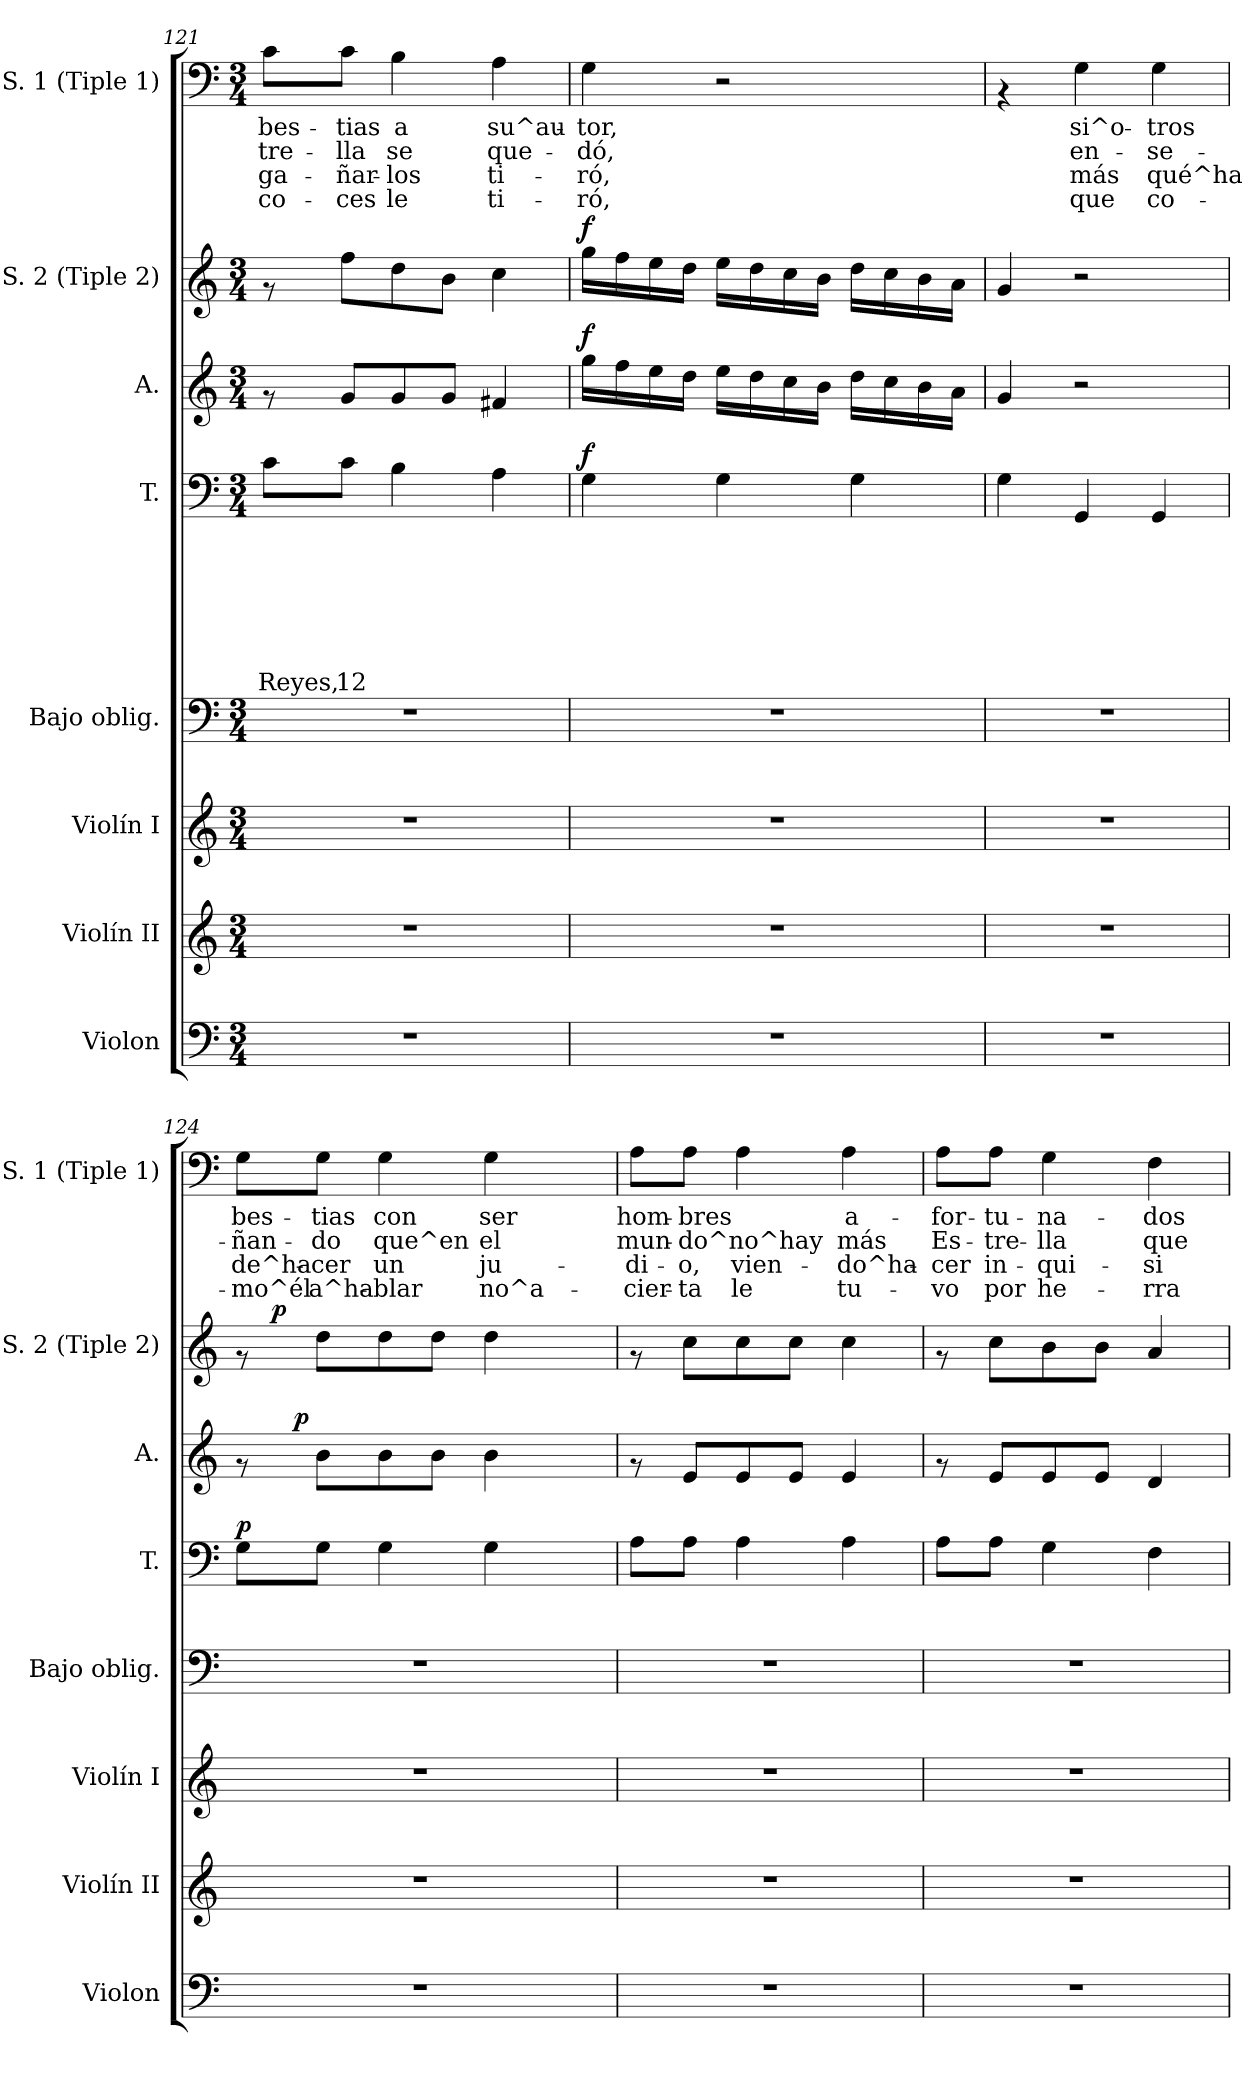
**kern	**kern	**kern	**kern	**kern	**text	**text	**text	**text	**text	**text	**text	**dynam	**kern	**dynam	**kern	**dynam	**kern	**text	**text	**text	**text
*part8	*part7	*part6	*part5	*part4	*part4	*part4	*part4	*part4	*part4	*part4	*part4	*part4	*part3	*part3	*part2	*part2	*part1	*part1	*part1	*part1	*part1
*staff8	*staff7	*staff6	*staff5	*staff4	*staff4	*staff4	*staff4	*staff4	*staff4	*staff4	*staff4	*staff4	*staff3	*staff3	*staff2	*staff2	*staff1	*staff1	*staff1	*staff1	*staff1
*I"Violon	*I"Violín II	*I"Violín I	*I"Bajo oblig.	*I"T.	*	*	*	*	*	*	*	*	*I"A.	*	*I"S. 2 (Tiple 2)	*	*I"S. 1 (Tiple 1)	*	*	*	*
*I'Violon	*I'Violín II	*I'Violín I	*I'Bajo oblig.	*I'T.	*	*	*	*	*	*	*	*	*I'A.	*	*I'S. 2 (Tiple 2)	*	*I'S. 1 (Tiple 1)	*	*	*	*
*clefF4	*clefG2	*clefG2	*clefF4	*clefF4	*	*	*	*	*	*	*	*	*clefG2	*	*clefG2	*	*clefF4	*	*	*	*
*k[]	*k[]	*k[]	*k[]	*k[]	*	*	*	*	*	*	*	*	*k[]	*	*k[]	*	*k[]	*	*	*	*
*C:	*C:	*C:	*C:	*C:	*	*	*	*	*	*	*	*	*C:	*	*C:	*	*C:	*	*	*	*
*M3/4	*M3/4	*M3/4	*M3/4	*M3/4	*	*	*	*	*	*	*	*	*M3/4	*	*M3/4	*	*M3/4	*	*	*	*
=121	=121	=121	=121	=121	=121	=121	=121	=121	=121	=121	=121	=121	=121	=121	=121	=121	=121	=121	=121	=121	=121
!	!	!	!	!	!	!	!	!	!	!	!LO:LY:b	!	!	!	!	!	!	!LO:LY:b	!LO:LY:b	!LO:LY:b	!LO:LY:b
2.r	2.r	2.r	2.r	8c\L	.	.	.	.	.	.	Reyes,	.	8rf	.	8rf	.	8c\L	bes-	-tre-	-ga-	co-
!	!	!	!	!	!	!	!	!	!	!	!LO:LY:b	!	!	!	!	!	!	!LO:LY:b	!LO:LY:b	!LO:LY:b	!LO:LY:b
.	.	.	.	8c\J	.	.	.	.	.	.	12	.	8g/L	.	8ff\L	.	8c\J	-tias	-lla	-ñar-	-ces
!	!	!	!	!	!	!	!	!	!	!	!	!	!	!	!	!	!	!LO:LY:b	!LO:LY:b	!LO:LY:b	!LO:LY:b
.	.	.	.	4B\	.	.	.	.	.	.	.	.	8g/	.	8dd\	.	4B\	a	se	-los	le
.	.	.	.	.	.	.	.	.	.	.	.	.	8g/J	.	8b\J	.	.	.	.	.	.
!	!	!	!	!	!	!	!	!	!	!	!	!	!	!	!	!	!	!LO:LY:b	!LO:LY:b	!LO:LY:b	!LO:LY:b
.	.	.	.	4A\	.	.	.	.	.	.	.	.	4f#X/	.	4cc\	.	4A\	su^au-	que-	ti-	ti-
=122	=122	=122	=122	=122	=122	=122	=122	=122	=122	=122	=122	=122	=122	=122	=122	=122	=122	=122	=122	=122	=122
!	!	!	!	!	!	!	!	!	!	!	!	!LO:DY:a	!	!LO:DY:a	!	!LO:DY:a	!	!LO:LY:b	!LO:LY:b	!LO:LY:b	!LO:LY:b
2.r	2.r	2.r	2.r	4G\	.	.	.	.	.	.	.	f	16gg\LL	f	16gg\LL	f	4G\	-tor,	-dó,	-ró,	-ró,
.	.	.	.	.	.	.	.	.	.	.	.	.	16ff\	.	16ff\	.	.	.	.	.	.
.	.	.	.	.	.	.	.	.	.	.	.	.	16ee\	.	16ee\	.	.	.	.	.	.
.	.	.	.	.	.	.	.	.	.	.	.	.	16dd\JJ	.	16dd\JJ	.	.	.	.	.	.
.	.	.	.	4G\	.	.	.	.	.	.	.	.	16ee\LL	.	16ee\LL	.	2r	.	.	.	.
.	.	.	.	.	.	.	.	.	.	.	.	.	16dd\	.	16dd\	.	.	.	.	.	.
.	.	.	.	.	.	.	.	.	.	.	.	.	16cc\	.	16cc\	.	.	.	.	.	.
.	.	.	.	.	.	.	.	.	.	.	.	.	16b\JJ	.	16b\JJ	.	.	.	.	.	.
.	.	.	.	4G\	.	.	.	.	.	.	.	.	16dd\LL	.	16dd\LL	.	.	.	.	.	.
.	.	.	.	.	.	.	.	.	.	.	.	.	16cc\	.	16cc\	.	.	.	.	.	.
.	.	.	.	.	.	.	.	.	.	.	.	.	16b\	.	16b\	.	.	.	.	.	.
.	.	.	.	.	.	.	.	.	.	.	.	.	16a\JJ	.	16a\JJ	.	.	.	.	.	.
!!LO:PB:g=z
=123	=123	=123	=123	=123	=123	=123	=123	=123	=123	=123	=123	=123	=123	=123	=123	=123	=123	=123	=123	=123	=123
2.r	2.r	2.r	2.r	4G\	.	.	.	.	.	.	.	.	4g/	.	4g/	.	4rAA	.	.	.	.
!	!	!	!	!	!	!	!	!	!	!	!	!	!	!	!	!	!	!LO:LY:b	!LO:LY:b	!LO:LY:b	!LO:LY:b
.	.	.	.	4GG/	.	.	.	.	.	.	.	.	2r	.	2r	.	4G\	si^o-	en-	más	que
!	!	!	!	!	!	!	!	!	!	!	!	!	!	!	!	!	!	!LO:LY:b	!LO:LY:b	!LO:LY:b	!LO:LY:b
.	.	.	.	4GG/	.	.	.	.	.	.	.	.	.	.	.	.	4G\	-tros	-se-	qué^ha	co-
=124	=124	=124	=124	=124	=124	=124	=124	=124	=124	=124	=124	=124	=124	=124	=124	=124	=124	=124	=124	=124	=124
!	!	!	!	!	!	!	!	!	!	!	!	!LO:DY:a	!	!	!	!	!	!LO:LY:b	!LO:LY:b	!LO:LY:b	!LO:LY:b
*	*	*	*	*	*	*	*	*	*	*	*	*	*^	*	*^	*	*	*	*	*	*
2.r	2.r	2.r	2.r	8G\L	.	.	.	.	.	.	.	p	8rf	16.ryy	.	8rf	16ryy	.	8G\L	bes-	-ñan-	de^ha-	-mo^él
!	!	!	!	!	!	!	!	!	!	!	!	!	!	!	!	!	!	!LO:DY:a	!	!	!	!	!
.	.	.	.	.	.	.	.	.	.	.	.	.	.	.	.	.	2ryy	p	.	.	.	.	.
!	!	!	!	!	!	!	!	!	!	!	!	!	!	!	!LO:DY:a	!	!	!	!	!	!	!	!
.	.	.	.	.	.	.	.	.	.	.	.	.	.	2ryy	p	.	.	.	.	.	.	.	.
!	!	!	!	!	!	!	!	!	!	!	!	!	!	!	!	!	!	!	!	!LO:LY:b	!LO:LY:b	!LO:LY:b	!LO:LY:b
.	.	.	.	8G\J	.	.	.	.	.	.	.	.	8b\L	.	.	8dd\L	.	.	8G\J	-tias	-do	-cer	a^ha-
!	!	!	!	!	!	!	!	!	!	!	!	!	!	!	!	!	!	!	!	!LO:LY:b	!LO:LY:b	!LO:LY:b	!LO:LY:b
.	.	.	.	4G\	.	.	.	.	.	.	.	.	8b\	.	.	8dd\	.	.	4G\	con	que^en	un	-blar
.	.	.	.	.	.	.	.	.	.	.	.	.	8b\J	.	.	8dd\J	.	.	.	.	.	.	.
!	!	!	!	!	!	!	!	!	!	!	!	!	!	!	!	!	!	!	!	!LO:LY:b	!LO:LY:b	!LO:LY:b	!LO:LY:b
.	.	.	.	4G\	.	.	.	.	.	.	.	.	4b\	.	.	4dd\	.	.	4G\	ser	el	ju-	no^a-
.	.	.	.	.	.	.	.	.	.	.	.	.	.	.	.	.	8.ryy	.	.	.	.	.	.
.	.	.	.	.	.	.	.	.	.	.	.	.	.	8ryy	.	.	.	.	.	.	.	.	.
.	.	.	.	.	.	.	.	.	.	.	.	.	.	32ryy	.	.	.	.	.	.	.	.	.
=125	=125	=125	=125	=125	=125	=125	=125	=125	=125	=125	=125	=125	=125	=125	=125	=125	=125	=125	=125	=125	=125	=125	=125
!	!	!	!	!	!	!	!	!	!	!	!	!	!	!	!	!	!	!	!	!LO:LY:b	!LO:LY:b	!LO:LY:b	!LO:LY:b
*	*	*	*	*	*	*	*	*	*	*	*	*	*v	*v	*	*	*	*	*	*	*	*	*
*	*	*	*	*	*	*	*	*	*	*	*	*	*	*	*v	*v	*	*	*	*	*	*
2.r	2.r	2.r	2.r	8A\L	.	.	.	.	.	.	.	.	8rf	.	8rf	.	8A\L	hom-	mun-	-di-	-cier-
!	!	!	!	!	!	!	!	!	!	!	!	!	!	!	!	!	!	!LO:LY:b	!LO:LY:b	!LO:LY:b	!LO:LY:b
.	.	.	.	8A\J	.	.	.	.	.	.	.	.	8e/L	.	8cc\L	.	8A\J	-bres	-do^no^hay	-o,	-ta
!	!	!	!	!	!	!	!	!	!	!	!	!	!	!	!	!	!	!	!	!LO:LY:b	!LO:LY:b
.	.	.	.	4A\	.	.	.	.	.	.	.	.	8e/	.	8cc\	.	4A\	.	.	vien-	le
.	.	.	.	.	.	.	.	.	.	.	.	.	8e/J	.	8cc\J	.	.	.	.	.	.
!	!	!	!	!	!	!	!	!	!	!	!	!	!	!	!	!	!	!LO:LY:b	!LO:LY:b	!LO:LY:b	!LO:LY:b
.	.	.	.	4A\	.	.	.	.	.	.	.	.	4e/	.	4cc\	.	4A\	a-	más	-do^ha-	tu-
=126	=126	=126	=126	=126	=126	=126	=126	=126	=126	=126	=126	=126	=126	=126	=126	=126	=126	=126	=126	=126	=126
!	!	!	!	!	!	!	!	!	!	!	!	!	!	!	!	!	!	!LO:LY:b	!LO:LY:b	!LO:LY:b	!LO:LY:b
2.r	2.r	2.r	2.r	8A\L	.	.	.	.	.	.	.	.	8rf	.	8rf	.	8A\L	-for-	Es-	-cer	-vo
!	!	!	!	!	!	!	!	!	!	!	!	!	!	!	!	!	!	!LO:LY:b	!LO:LY:b	!LO:LY:b	!LO:LY:b
.	.	.	.	8A\J	.	.	.	.	.	.	.	.	8e/L	.	8cc\L	.	8A\J	-tu-	-tre-	in-	por
!	!	!	!	!	!	!	!	!	!	!	!	!	!	!	!	!	!	!LO:LY:b	!LO:LY:b	!LO:LY:b	!LO:LY:b
.	.	.	.	4G\	.	.	.	.	.	.	.	.	8e/	.	8b\	.	4G\	-na-	-lla	-qui-	he-
.	.	.	.	.	.	.	.	.	.	.	.	.	8e/J	.	8b\J	.	.	.	.	.	.
!	!	!	!	!	!	!	!	!	!	!	!	!	!	!	!	!	!	!LO:LY:b	!LO:LY:b	!LO:LY:b	!LO:LY:b
.	.	.	.	4F\	.	.	.	.	.	.	.	.	4d/	.	4a/	.	4F\	-dos	que	-si-	-rra-
=	=	=	=	=	=	=	=	=	=	=	=	=	=	=	=	=	=	=	=	=	=
*-	*-	*-	*-	*-	*-	*-	*-	*-	*-	*-	*-	*-	*-	*-	*-	*-	*-	*-	*-	*-	*-
